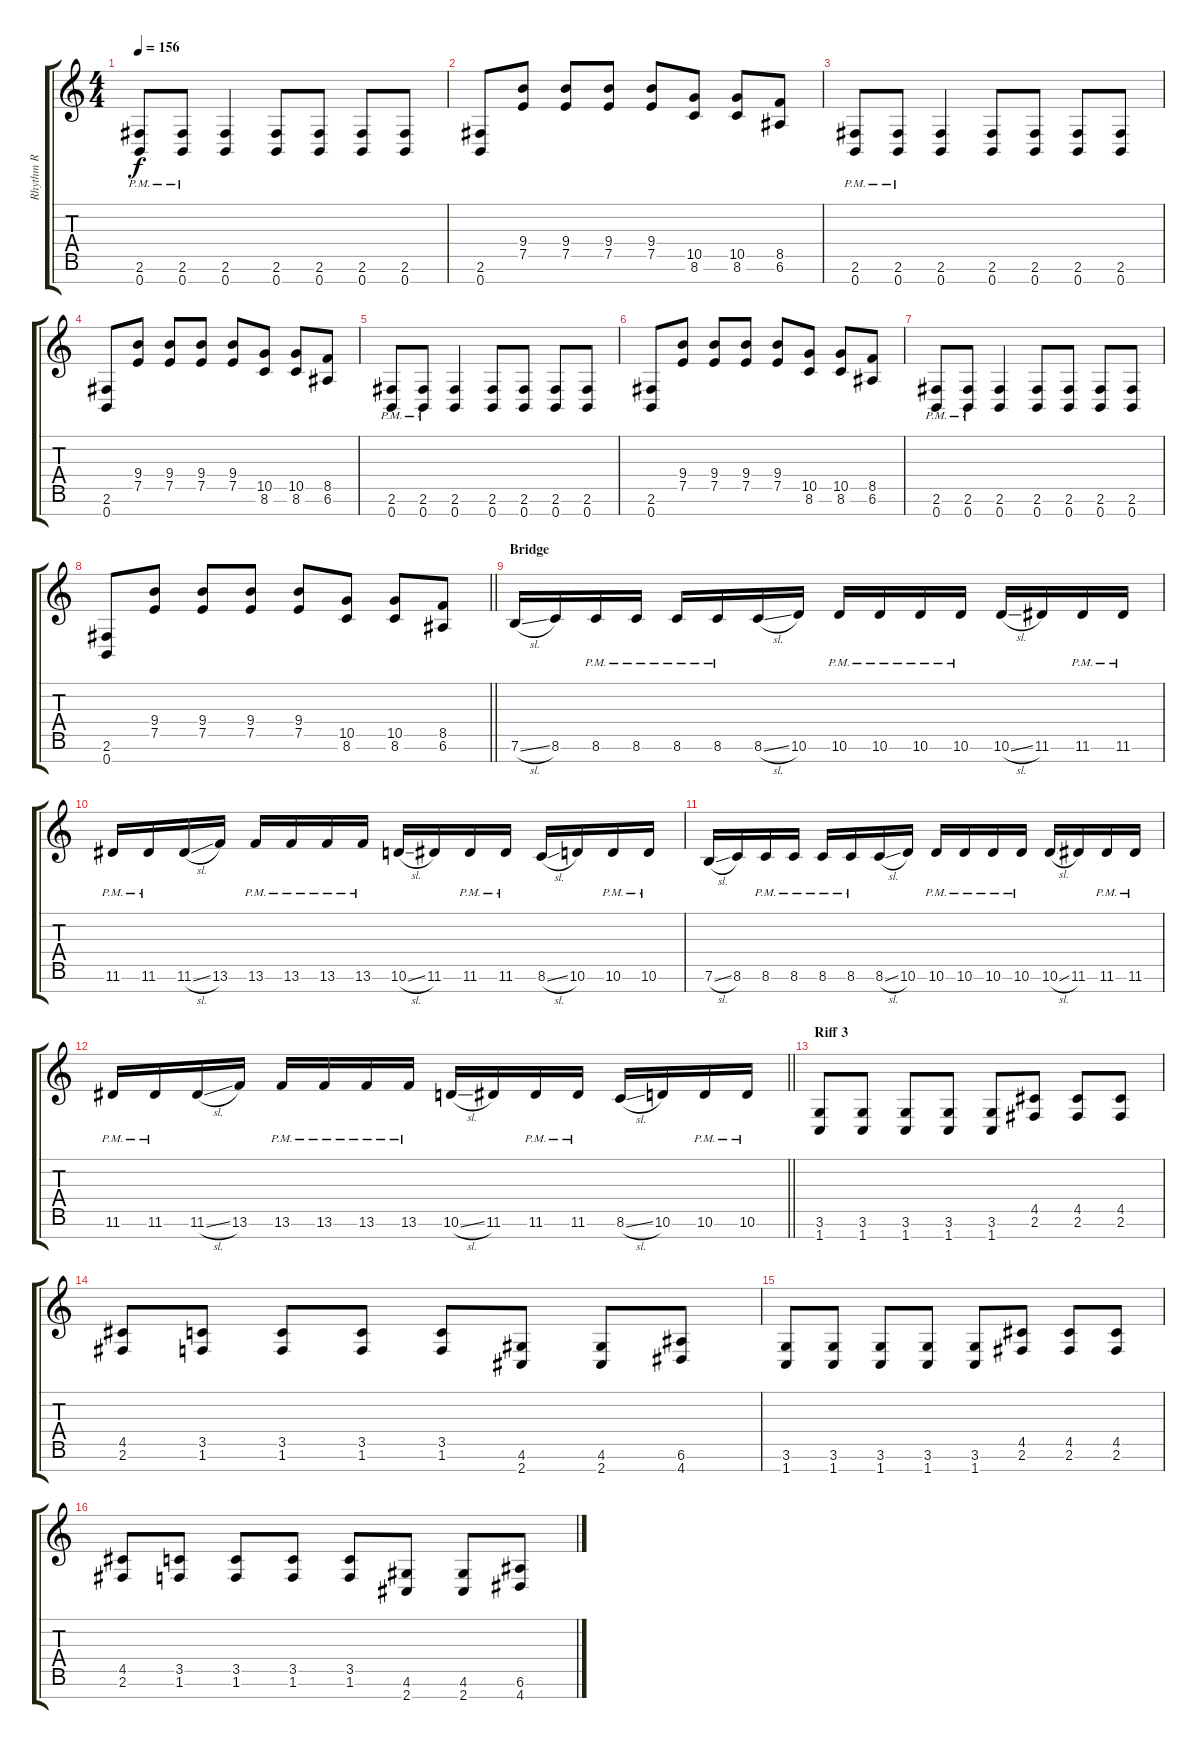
\track ("Rhythm R" "Rhythm R") {instrument overdrivenguitar}
\staff {score tabs}
\tuning (E4 B3 G3 D3 A2 E2 B1) {hide}
\ts (4 4)
\tempo 156
\clef g2
\ks c
(2.6{pm} 0.7{pm}).8{dy f} (2.6{pm} 0.7{pm}).8 (2.6 0.7).4 (2.6 0.7).8 (2.6 0.7).8 (2.6 0.7).8 (2.6 0.7).8 |
(2.6 0.7).8 (9.4 7.5).8 (9.4 7.5).8 (9.4 7.5).8 (9.4 7.5).8 (10.5 8.6).8 (10.5 8.6).8 (8.5 6.6).8 |
(2.6{pm} 0.7{pm}).8 (2.6{pm} 0.7{pm}).8 (2.6 0.7).4 (2.6 0.7).8 (2.6 0.7).8 (2.6 0.7).8 (2.6 0.7).8 |
(2.6 0.7).8 (9.4 7.5).8 (9.4 7.5).8 (9.4 7.5).8 (9.4 7.5).8 (10.5 8.6).8 (10.5 8.6).8 (8.5 6.6).8 |
(2.6{pm} 0.7{pm}).8 (2.6{pm} 0.7{pm}).8 (2.6 0.7).4 (2.6 0.7).8 (2.6 0.7).8 (2.6 0.7).8 (2.6 0.7).8 |
(2.6 0.7).8 (9.4 7.5).8 (9.4 7.5).8 (9.4 7.5).8 (9.4 7.5).8 (10.5 8.6).8 (10.5 8.6).8 (8.5 6.6).8 |
(2.6{pm} 0.7{pm}).8 (2.6{pm} 0.7{pm}).8 (2.6 0.7).4 (2.6 0.7).8 (2.6 0.7).8 (2.6 0.7).8 (2.6 0.7).8 |
\barLineRight lightlight
(2.6 0.7).8 (9.4 7.5).8 (9.4 7.5).8 (9.4 7.5).8 (9.4 7.5).8 (10.5 8.6).8 (10.5 8.6).8 (8.5 6.6).8 |
\section ("" "Bridge")
7.6{sl}.16 8.6.16 8.6{pm}.16 8.6{pm}.16 8.6{pm}.16 8.6{pm}.16 8.6{sl}.16 10.6.16 10.6{pm}.16 10.6{pm}.16 10.6{pm}.16 10.6{pm}.16 10.6{sl}.16 11.6.16 11.6{pm}.16 11.6{pm}.16 |
11.6{pm}.16 11.6{pm}.16 11.6{sl}.16 13.6.16 13.6{pm}.16 13.6{pm}.16 13.6{pm}.16 13.6{pm}.16 10.6{sl}.16 11.6.16 11.6{pm}.16 11.6{pm}.16 8.6{sl}.16 10.6.16 10.6{pm}.16 10.6{pm}.16 |
7.6{sl}.16 8.6.16 8.6{pm}.16 8.6{pm}.16 8.6{pm}.16 8.6{pm}.16 8.6{sl}.16 10.6.16 10.6{pm}.16 10.6{pm}.16 10.6{pm}.16 10.6{pm}.16 10.6{sl}.16 11.6.16 11.6{pm}.16 11.6{pm}.16 |
\barLineRight lightlight
11.6{pm}.16 11.6{pm}.16 11.6{sl}.16 13.6.16 13.6{pm}.16 13.6{pm}.16 13.6{pm}.16 13.6{pm}.16 10.6{sl}.16 11.6.16 11.6{pm}.16 11.6{pm}.16 8.6{sl}.16 10.6.16 10.6{pm}.16 10.6{pm}.16 |
\section ("" "Riff 3")
(3.6 1.7).8 (3.6 1.7).8 (3.6 1.7).8 (3.6 1.7).8 (3.6 1.7).8 (4.5 2.6).8 (4.5 2.6).8 (4.5 2.6).8 |
(4.5 2.6).8 (3.5 1.6).8 (3.5 1.6).8 (3.5 1.6).8 (3.5 1.6).8 (4.6 2.7).8 (4.6 2.7).8 (6.6 4.7).8 |
(3.6 1.7).8 (3.6 1.7).8 (3.6 1.7).8 (3.6 1.7).8 (3.6 1.7).8 (4.5 2.6).8 (4.5 2.6).8 (4.5 2.6).8 |
(4.5 2.6).8 (3.5 1.6).8 (3.5 1.6).8 (3.5 1.6).8 (3.5 1.6).8 (4.6 2.7).8 (4.6 2.7).8 (6.6 4.7).8
